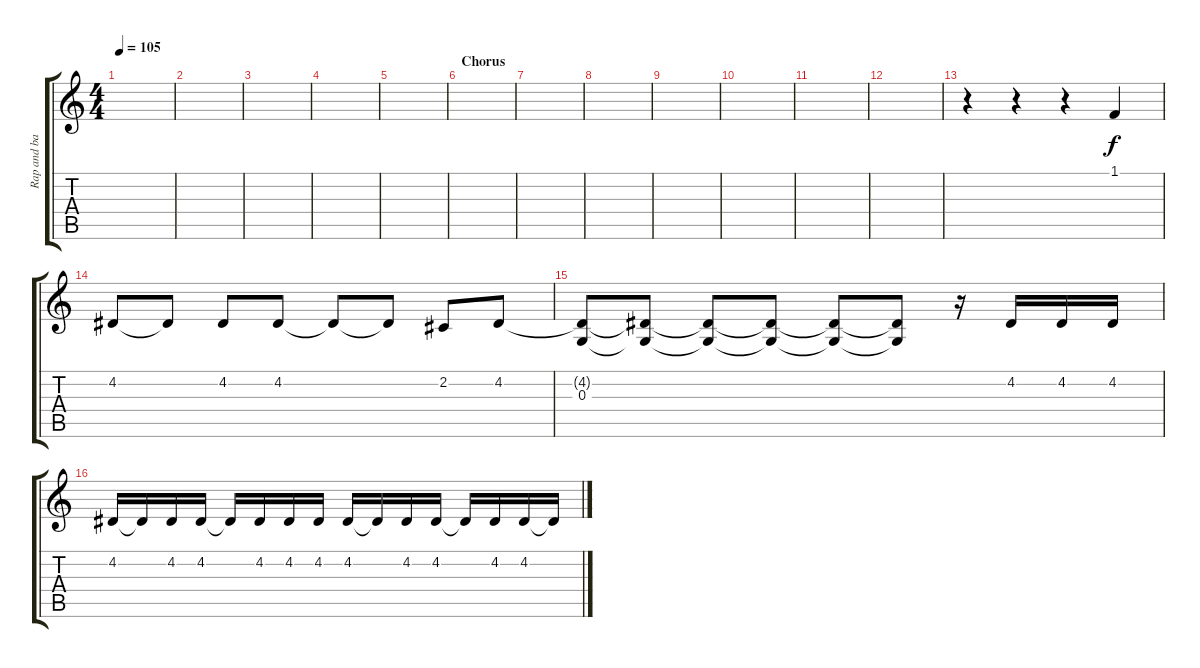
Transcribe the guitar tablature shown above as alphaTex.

\track ("Rap and backvocals (Mike Shinoda)" "Rap and ba") {instrument acousticgrandpiano}
\staff {score tabs}
\tuning (E4 B3 G3 D3 A2 E2) {hide}
\ts (4 4)
\tempo 105
\clef g2
\ks c
|
|
|
|
|
\section ("" "Chorus")
|
|
|
|
|
|
|
r.4 r.4 r.4 1.1.4{volume 14 instrument baritonesax} |
4.2.8{volume 16 instrument flute} 4.2{t}.8 4.2.8 4.2.8 4.2{t}.8 4.2{t}.8 2.2.8 4.2.8 |
(4.2{t} 0.3).8 (4.2{t} 0.3{t}).8 (4.2{t} 0.3{t}).8 (4.2{t} 0.3{t}).8 (4.2{t} 0.3{t}).8 (4.2{t} 0.3{t}).8 r.16 4.2.16{volume 16 instrument synthvoice} 4.2.16 4.2.16 |
4.2.16 4.2{t}.16 4.2.16 4.2.16 4.2{t}.16 4.2.16 4.2.16 4.2.16 4.2.16 4.2{t}.16 4.2.16 4.2.16 4.2{t}.16 4.2.16 4.2.16 4.2{t}.16
